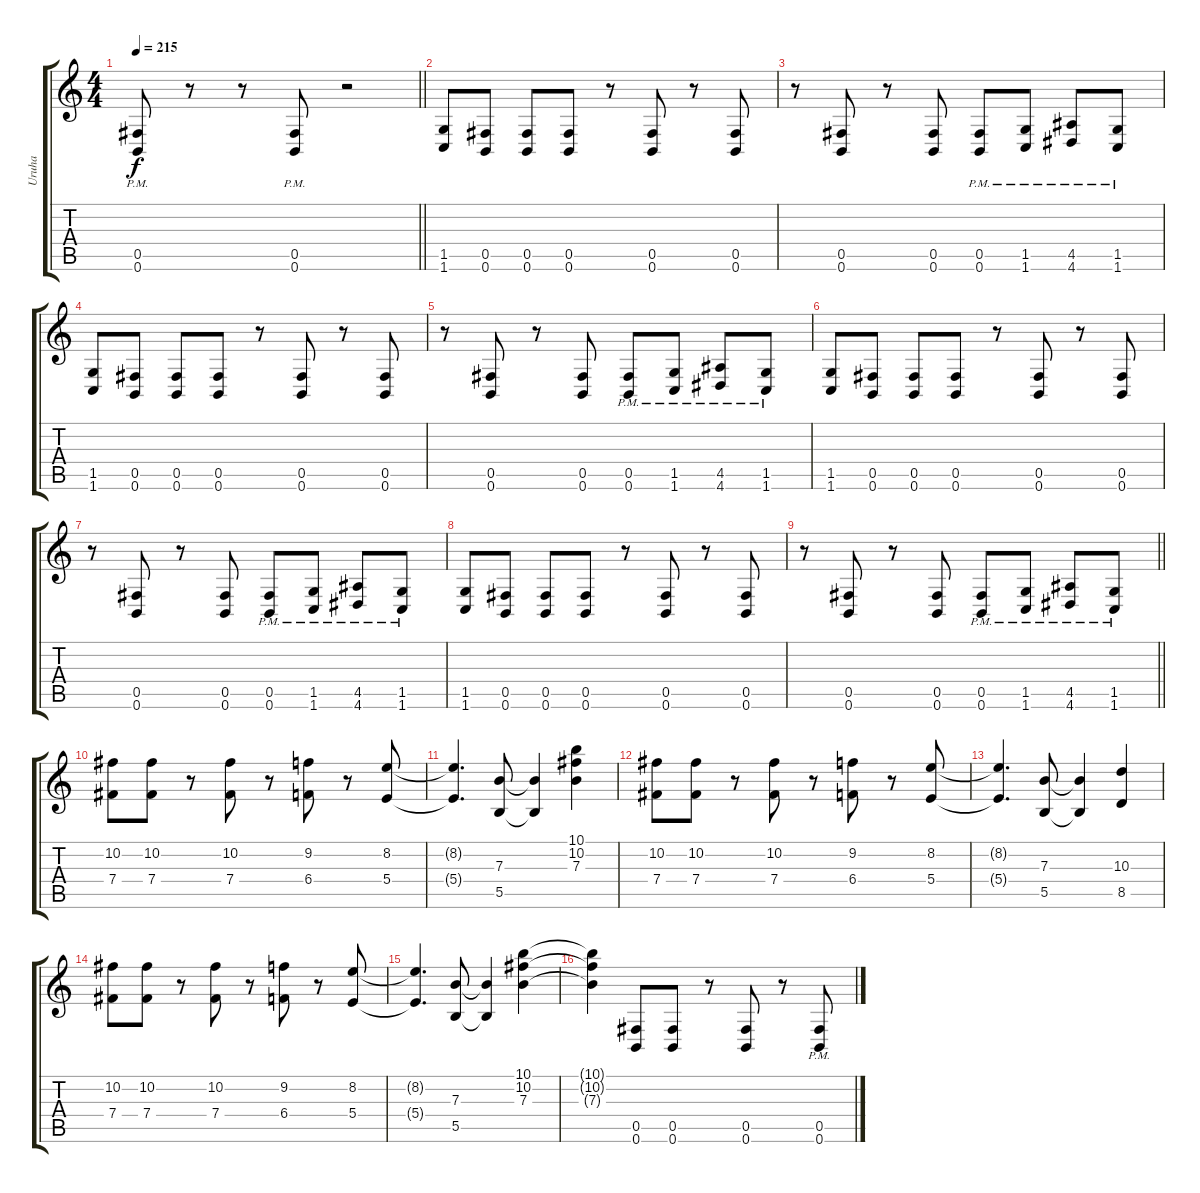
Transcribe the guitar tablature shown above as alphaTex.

\track ("Uruha" "Uruha") {instrument distortionguitar}
\staff {score tabs}
\tuning (Db4 Ab3 E3 B2 Gb2 B1) {hide}
\ts (4 4)
\tempo 215
\clef g2
\barLineRight lightlight
\ks c
(0.5{pm} 0.6{pm}).8{dy f} r.8 r.8 (0.5{pm} 0.6{pm}).8 r.2 |
(1.5 1.6).8 (0.5 0.6).8 (0.5 0.6).8 (0.5 0.6).8 r.8 (0.5 0.6).8 r.8 (0.5 0.6).8 |
r.8 (0.5 0.6).8 r.8 (0.5 0.6).8 (0.5{pm} 0.6{pm}).8 (1.5{pm} 1.6{pm}).8 (4.5{pm} 4.6{pm}).8 (1.5{pm} 1.6{pm}).8 |
(1.5 1.6).8 (0.5 0.6).8 (0.5 0.6).8 (0.5 0.6).8 r.8 (0.5 0.6).8 r.8 (0.5 0.6).8 |
r.8 (0.5 0.6).8 r.8 (0.5 0.6).8 (0.5{pm} 0.6{pm}).8 (1.5{pm} 1.6{pm}).8 (4.5{pm} 4.6{pm}).8 (1.5{pm} 1.6{pm}).8 |
(1.5 1.6).8 (0.5 0.6).8 (0.5 0.6).8 (0.5 0.6).8 r.8 (0.5 0.6).8 r.8 (0.5 0.6).8 |
r.8 (0.5 0.6).8 r.8 (0.5 0.6).8 (0.5{pm} 0.6{pm}).8 (1.5{pm} 1.6{pm}).8 (4.5{pm} 4.6{pm}).8 (1.5{pm} 1.6{pm}).8 |
(1.5 1.6).8 (0.5 0.6).8 (0.5 0.6).8 (0.5 0.6).8 r.8 (0.5 0.6).8 r.8 (0.5 0.6).8 |
\barLineRight lightlight
r.8 (0.5 0.6).8 r.8 (0.5 0.6).8 (0.5{pm} 0.6{pm}).8 (1.5{pm} 1.6{pm}).8 (4.5{pm} 4.6{pm}).8 (1.5{pm} 1.6{pm}).8 |
(10.2 7.4).8 (10.2 7.4).8 r.8 (10.2 7.4).8 r.8 (9.2 6.4).8 r.8 (8.2 5.4).8 |
(8.2{t} 5.4{t}).4{d} (7.3 5.5).8 (7.3{t} 5.5{t}).4 (10.1 10.2 7.3).4 |
(10.2 7.4).8 (10.2 7.4).8 r.8 (10.2 7.4).8 r.8 (9.2 6.4).8 r.8 (8.2 5.4).8 |
(8.2{t} 5.4{t}).4{d} (7.3 5.5).8 (7.3{t} 5.5{t}).4 (10.3 8.5).4 |
(10.2 7.4).8 (10.2 7.4).8 r.8 (10.2 7.4).8 r.8 (9.2 6.4).8 r.8 (8.2 5.4).8 |
(8.2{t} 5.4{t}).4{d} (7.3 5.5).8 (7.3{t} 5.5{t}).4 (10.1 10.2 7.3).4 |
(10.1{t} 10.2{t} 7.3{t}).4 (0.5 0.6).8 (0.5 0.6).8 r.8 (0.5 0.6).8 r.8 (0.5{pm} 0.6{pm}).8
